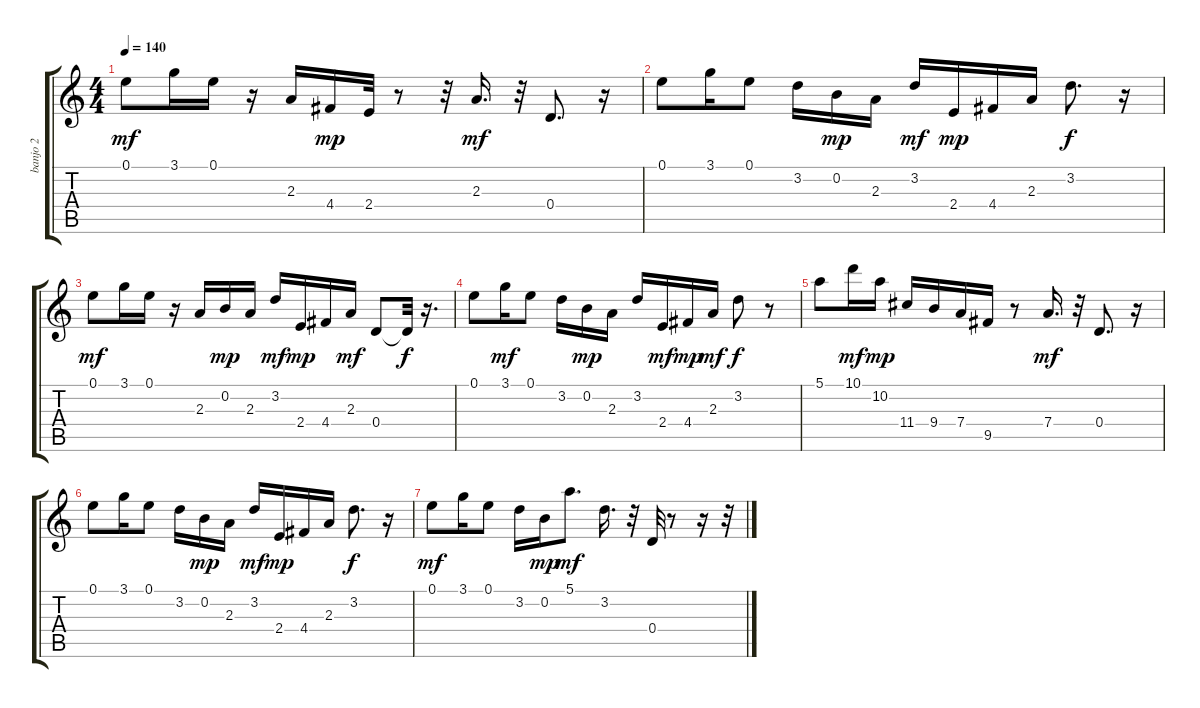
\track ("banjo 2" "banjo 2") {instrument banjo}
\staff {score tabs}
\tuning (E4 B3 G3 D3 A2 E2) {hide}
\displaytranspose 12
\ts (4 4)
\tempo 140
\clef g2
\ks c
0.1.8{dy mf} 3.1.16 0.1.16 r.16 2.3.16 4.4.16{dy mp} 2.4.32 r.8 r.32 2.3.16{d dy mf} r.32 0.4.8{d} r.16 |
0.1.8 3.1.16 0.1.8 3.2.16 0.2.16{dy mp} 2.3.16 3.2.16{dy mf} 2.4.16{dy mp} 4.4.16 2.3.16 3.2.8{d dy f} r.16 |
0.1.8{dy mf} 3.1.16 0.1.16 r.16 2.3.16 0.2.16{dy mp} 2.3.16 3.2.16{dy mf} 2.4.16{dy mp} 4.4.16 2.3.16{dy mf} 0.4.8 0.4{t}.32{dy f} r.16{d} |
0.1.8 3.1.16{dy mf} 0.1.8 3.2.16 0.2.16{dy mp} 2.3.16 3.2.16 2.4.16{dy mf} 4.4.16{dy mp} 2.3.16{dy mf} 3.2.8{dy f} r.8 |
5.1.8 10.1.16{dy mf} 10.2.16{dy mp} 11.4.16 9.4.16 7.4.16 9.5.16 r.8 7.4.16{d dy mf} r.32 0.4.8{d} r.16 |
0.1.8{volume 12} 3.1.16 0.1.8 3.2.16 0.2.16{dy mp} 2.3.16 3.2.16{dy mf} 2.4.16{dy mp} 4.4.16 2.3.16 3.2.8{d dy f} r.16 |
0.1.8{dy mf} 3.1.16 0.1.8 3.2.16 0.2.16{dy mp} 5.1.8{d dy mf} 3.2.16{d} r.32 0.4.32 r.8 r.16 r.32
